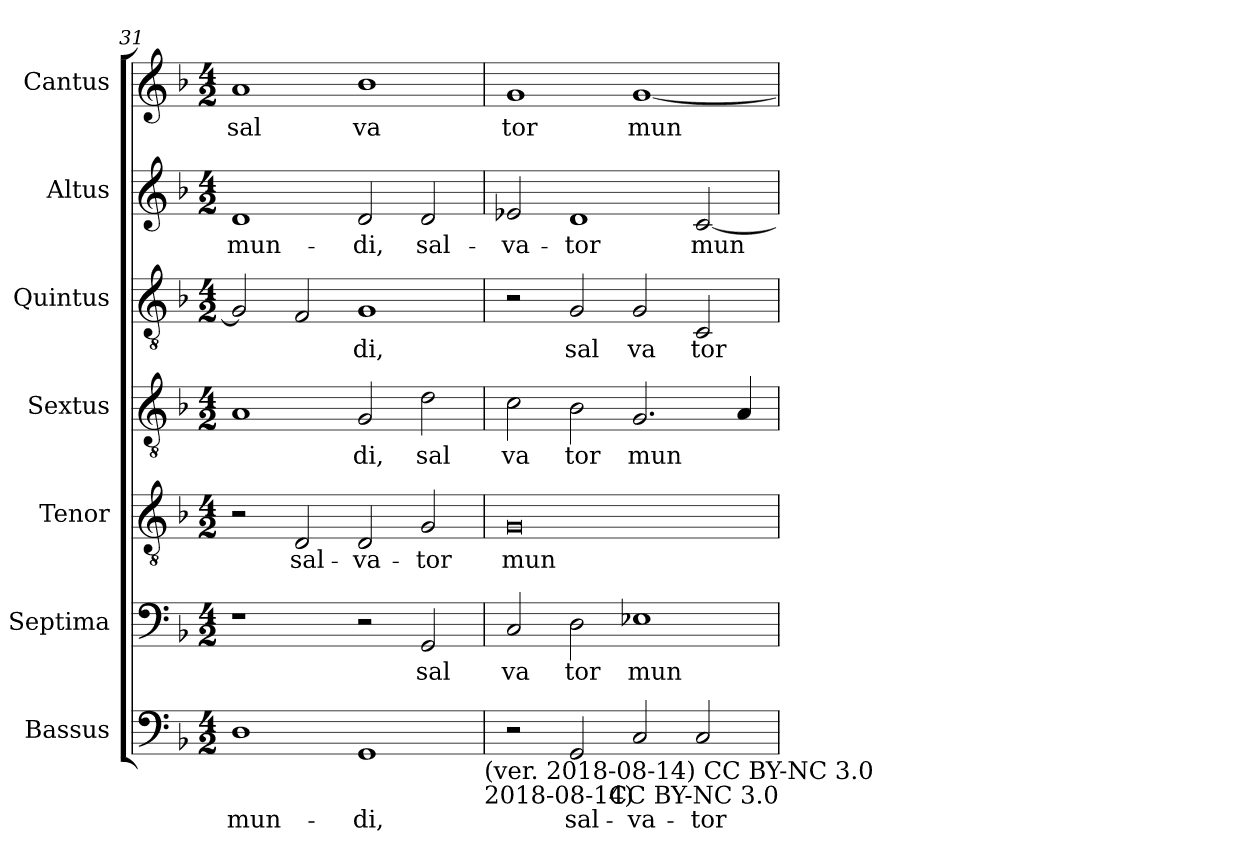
**kern	**text	**kern	**text	**kern	**text	**kern	**text	**kern	**text	**kern	**text	**kern	**text
*part7	*part7	*part6	*part6	*part5	*part5	*part4	*part4	*part3	*part3	*part2	*part2	*part1	*part1
*staff7	*staff7	*staff6	*staff6	*staff5	*staff5	*staff4	*staff4	*staff3	*staff3	*staff2	*staff2	*staff1	*staff1
*I"Bassus	*	*I"Septima	*	*I"Tenor	*	*I"Sextus	*	*I"Quintus	*	*I"Altus	*	*I"Cantus	*
*clefF4	*	*clefF4	*	*clefGv2	*	*clefGv2	*	*clefGv2	*	*clefG2	*	*clefG2	*
*k[b-]	*	*k[b-]	*	*k[b-]	*	*k[b-]	*	*k[b-]	*	*k[b-]	*	*k[b-]	*
*F:	*	*F:	*	*F:	*	*F:	*	*F:	*	*F:	*	*F:	*
*M4/2	*	*M4/2	*	*M4/2	*	*M4/2	*	*M4/2	*	*M4/2	*	*M4/2	*
=31	=31	=31	=31	=31	=31	=31	=31	=31	=31	=31	=31	=31	=31
!	!LO:LY:b:cj	!	!	!	!	!	!	!	!	!	!LO:LY:b:cj	!	!LO:LY:b:cj
1D	mun-	1r	.	2r	.	1A	.	2G/]	.	1d	mun-	1a	sal
!	!	!	!	!	!LO:LY:b:cj	!	!	!	!	!	!	!	!
.	.	.	.	2D/	sal-	.	.	2F/	.	.	.	.	.
!	!LO:LY:b:cj	!	!	!	!LO:LY:b:cj	!	!LO:LY:b:cj	!	!LO:LY:b:cj	!	!LO:LY:b:cj	!	!LO:LY:b:cj
1GG	-di,	2r	.	2D/	-va-	2G/	di,	1G	di,	2d/	-di,	1b-	va
!	!	!	!LO:LY:b:cj	!	!LO:LY:b:cj	!	!LO:LY:b:cj	!	!	!	!LO:LY:b:cj	!	!
.	.	2GG/	sal	2G/	-tor	2d\	sal	.	.	2d/	sal-	.	.
!LO:TX:b:t=(ver. 2018-08-14) CC BY-NC 3.0	!	!	!	!	!	!	!	!	!	!	!	!	!
!LO:TX:b:t=2018-08-14)	!	!	!	!	!	!	!	!	!	!	!	!	!
=32	=32	=32	=32	=32	=32	=32	=32	=32	=32	=32	=32	=32	=32
!	!	!	!LO:LY:b:cj	!	!LO:LY:b:cj	!	!LO:LY:b:cj	!	!	!	!LO:LY:b:cj	!	!LO:LY:b:cj
2r	.	2C/	va	0G	mun-	2c\	va	2r	.	2e-X/	-va-	1g	tor
!	!LO:LY:b:cj	!	!LO:LY:b:cj	!	!	!	!LO:LY:b:cj	!	!LO:LY:b:cj	!	!LO:LY:b:cj	!	!
2GG/	sal-	2D\	tor	.	.	2B-\	tor	2G/	sal	1d	-tor	.	.
!	!LO:LY:b:cj	!	!LO:LY:b:cj	!	!	!	!LO:LY:b	!	!LO:LY:b:cj	!	!	!	!LO:LY:b
2C/	-va-	1E-X	mun	.	.	2.G/	mun	2G/	va	.	.	[>1g	mun
!	!LO:LY:b:cj	!	!	!	!	!	!	!	!LO:LY:b:cj	!	!LO:LY:b	!	!
2C/	-tor	.	.	.	.	.	.	2C/	tor	[>2c/	mun-	.	.
.	.	.	.	.	.	4A/	.	.	.	.	.	.	.
!LO:TX:b:t=CC BY-NC 3.0	!	!	!	!	!	!	!	!	!	!	!	!	!
=	=	=	=	=	=	=	=	=	=	=	=	=	=
*-	*-	*-	*-	*-	*-	*-	*-	*-	*-	*-	*-	*-	*-
